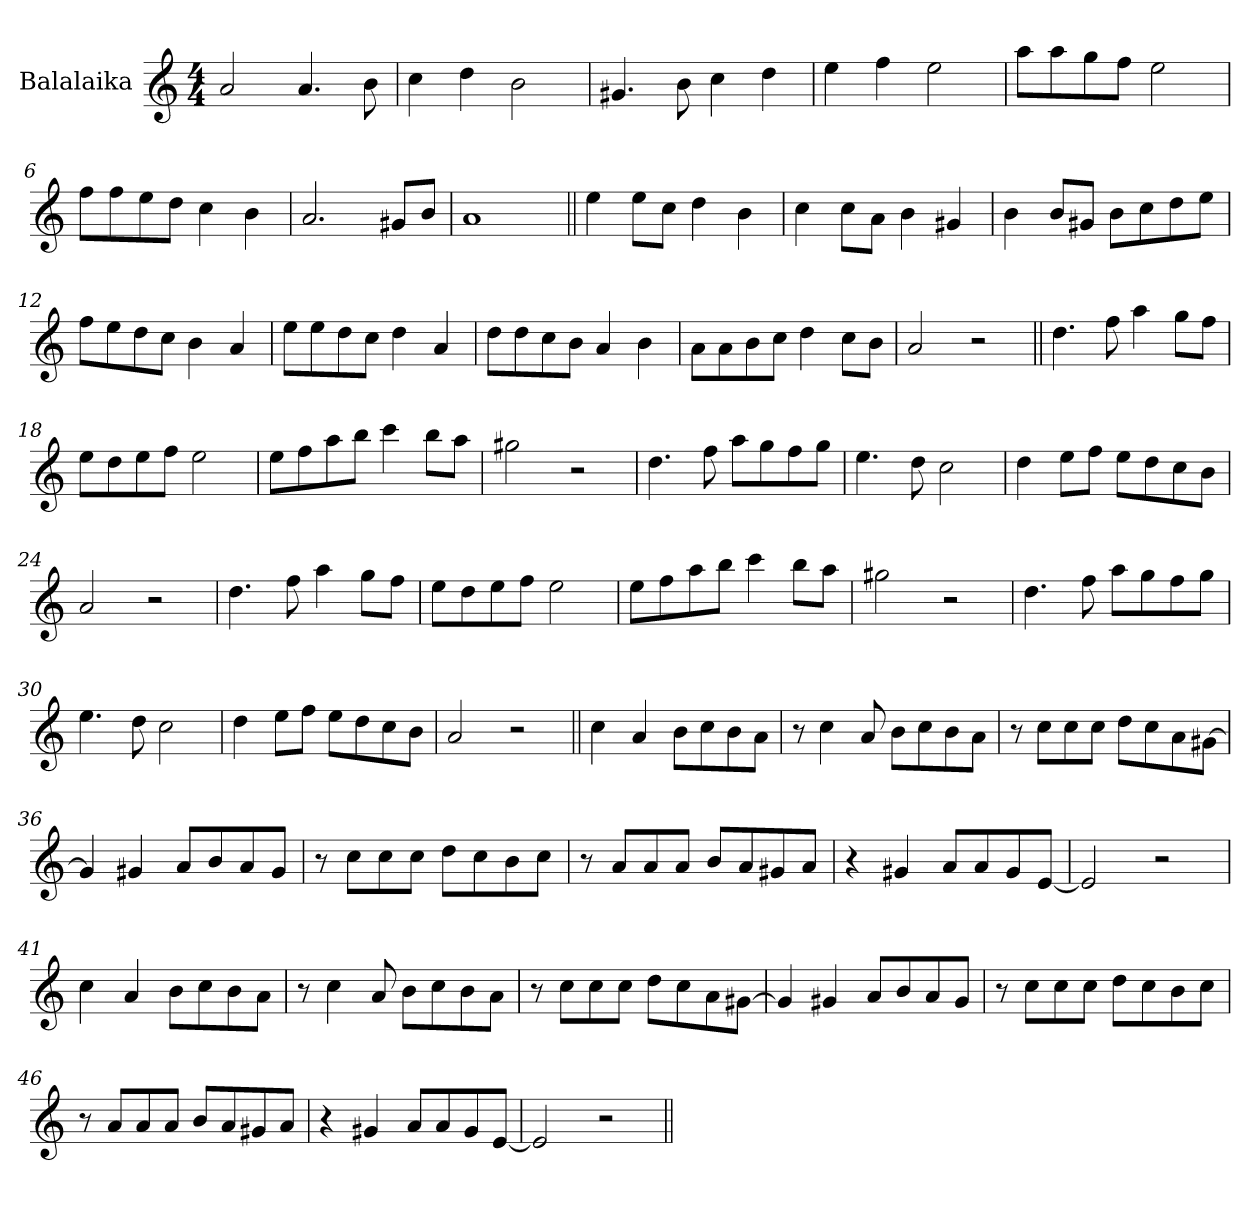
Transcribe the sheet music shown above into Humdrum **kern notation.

**kern
*part1
*staff1
*I"Balalaika
*I'Bal.
*clefG2
*k[]
*M4/4
*MM130
=1
2a
4.a
8b
=2
4cc
4dd
2b
=3
4.g#X
8b
4cc
4dd
=4
4ee
4ff
2ee
=5
8aaL
8aa
8gg
8ffJ
2ee
=6
8ffL
8ff
8ee
8ddJ
4cc
4b
=7
2.a
8g#XL
8bJ
=8
1a
=9||
4ee
8eeL
8ccJ
4dd
4b
=10
4cc
8ccL
8aJ
4b
4g#X
=11
4b
8bL
8g#XJ
8bL
8cc
8dd
8eeJ
=12
8ffL
8ee
8dd
8ccJ
4b
4a
=13
8eeL
8ee
8dd
8ccJ
4dd
4a
=14
8ddL
8dd
8cc
8bJ
4a
4b
=15
8aL
8a
8b
8ccJ
4dd
8ccL
8bJ
=16
2a
2r
=17||
4.dd
8ff
4aa
8ggL
8ffJ
=18
8eeL
8dd
8ee
8ffJ
2ee
=19
8eeL
8ff
8aa
8bbJ
4ccc
8bbL
8aaJ
=20
2gg#X
2r
=21
4.dd
8ff
8aaL
8gg
8ff
8ggJ
=22
4.ee
8dd
2cc
=23
4dd
8eeL
8ffJ
8eeL
8dd
8cc
8bJ
=24
2a
2r
=25
4.dd
8ff
4aa
8ggL
8ffJ
=26
8eeL
8dd
8ee
8ffJ
2ee
=27
8eeL
8ff
8aa
8bbJ
4ccc
8bbL
8aaJ
=28
2gg#X
2r
=29
4.dd
8ff
8aaL
8gg
8ff
8ggJ
=30
4.ee
8dd
2cc
=31
4dd
8eeL
8ffJ
8eeL
8dd
8cc
8bJ
=32
2a
2r
=33||
4cc
4a
8bL
8cc
8b
8aJ
=34
8r
4cc
8a
8bL
8cc
8b
8aJ
=35
8r
8ccL
8cc
8ccJ
8ddL
8cc
8a
[8g#XJ
=36
4g#]
4g#X
8aL
8b
8a
8g#J
=37
8r
8ccL
8cc
8ccJ
8ddL
8cc
8b
8ccJ
=38
8r
8aL
8a
8aJ
8bL
8a
8g#X
8aJ
=39
4r
4g#X
8aL
8a
8g#
[8eJ
=40
2e]
2r
=41
4cc
4a
8bL
8cc
8b
8aJ
=42
8r
4cc
8a
8bL
8cc
8b
8aJ
=43
8r
8ccL
8cc
8ccJ
8ddL
8cc
8a
[8g#XJ
=44
4g#]
4g#X
8aL
8b
8a
8g#J
=45
8r
8ccL
8cc
8ccJ
8ddL
8cc
8b
8ccJ
=46
8r
8aL
8a
8aJ
8bL
8a
8g#X
8aJ
=47
4r
4g#X
8aL
8a
8g#
[8eJ
=48
2e]
2r
=||
*-
